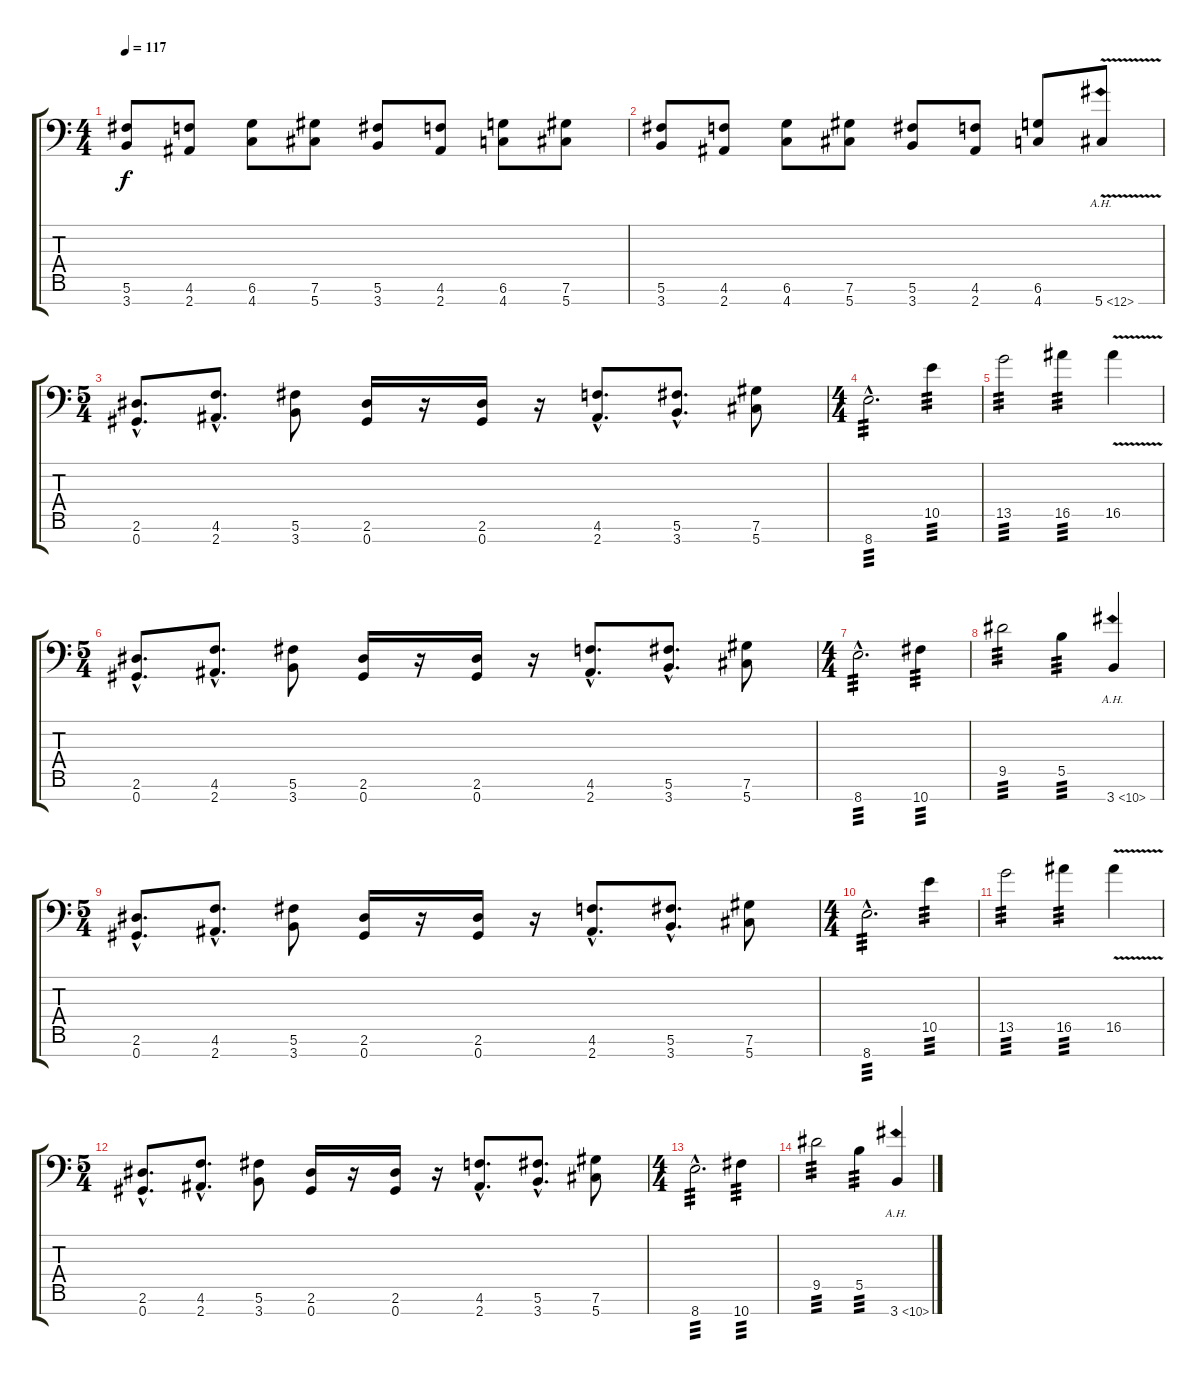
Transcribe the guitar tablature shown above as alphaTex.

\track "" {instrument overdrivenguitar}
\staff {score tabs}
\tuning (Db4 Ab3 E3 B2 Gb2 Db2 Ab1) {hide}
\ts (4 4)
\tempo 117
\clef f4
\ks c
(5.6 3.7).8{dy f} (4.6 2.7).8 (6.6 4.7).8 (7.6 5.7).8 (5.6 3.7).8 (4.6 2.7).8 (6.6 4.7).8 (7.6 5.7).8 |
(5.6 3.7).8 (4.6 2.7).8 (6.6 4.7).8 (7.6 5.7).8 (5.6 3.7).8 (4.6 2.7).8 (6.6 4.7).8 5.7{ah 7 v}.8 |
\ts (5 4)
(2.6{hac} 0.7{hac}).8{d} (4.6{hac} 2.7{hac}).8{d} (5.6 3.7).8 (2.6 0.7).16 r.16 (2.6 0.7).16 r.16 (4.6{hac} 2.7{hac}).8{d} (5.6{hac} 3.7{hac}).8{d} (7.6 5.7).8 |
\ts (4 4)
8.7{hac}.2{d tp 3} 10.5.4{tp 3} |
13.5.2{tp 3} 16.5.4{tp 3} 16.5{v}.4 |
\ts (5 4)
(2.6{hac} 0.7{hac}).8{d} (4.6{hac} 2.7{hac}).8{d} (5.6 3.7).8 (2.6 0.7).16 r.16 (2.6 0.7).16 r.16 (4.6{hac} 2.7{hac}).8{d} (5.6{hac} 3.7{hac}).8{d} (7.6 5.7).8 |
\ts (4 4)
8.7{hac}.2{d tp 3} 10.7.4{tp 3} |
9.5.2{tp 3} 5.5.4{tp 3} 3.7{ah 7}.4 |
\ts (5 4)
(2.6{hac} 0.7{hac}).8{d} (4.6{hac} 2.7{hac}).8{d} (5.6 3.7).8 (2.6 0.7).16 r.16 (2.6 0.7).16 r.16 (4.6{hac} 2.7{hac}).8{d} (5.6{hac} 3.7{hac}).8{d} (7.6 5.7).8 |
\ts (4 4)
8.7{hac}.2{d tp 3} 10.5.4{tp 3} |
13.5.2{tp 3} 16.5.4{tp 3} 16.5{v}.4 |
\ts (5 4)
(2.6{hac} 0.7{hac}).8{d} (4.6{hac} 2.7{hac}).8{d} (5.6 3.7).8 (2.6 0.7).16 r.16 (2.6 0.7).16 r.16 (4.6{hac} 2.7{hac}).8{d} (5.6{hac} 3.7{hac}).8{d} (7.6 5.7).8 |
\ts (4 4)
8.7{hac}.2{d tp 3} 10.7.4{tp 3} |
9.5.2{tp 3} 5.5.4{tp 3} 3.7{ah 7}.4
